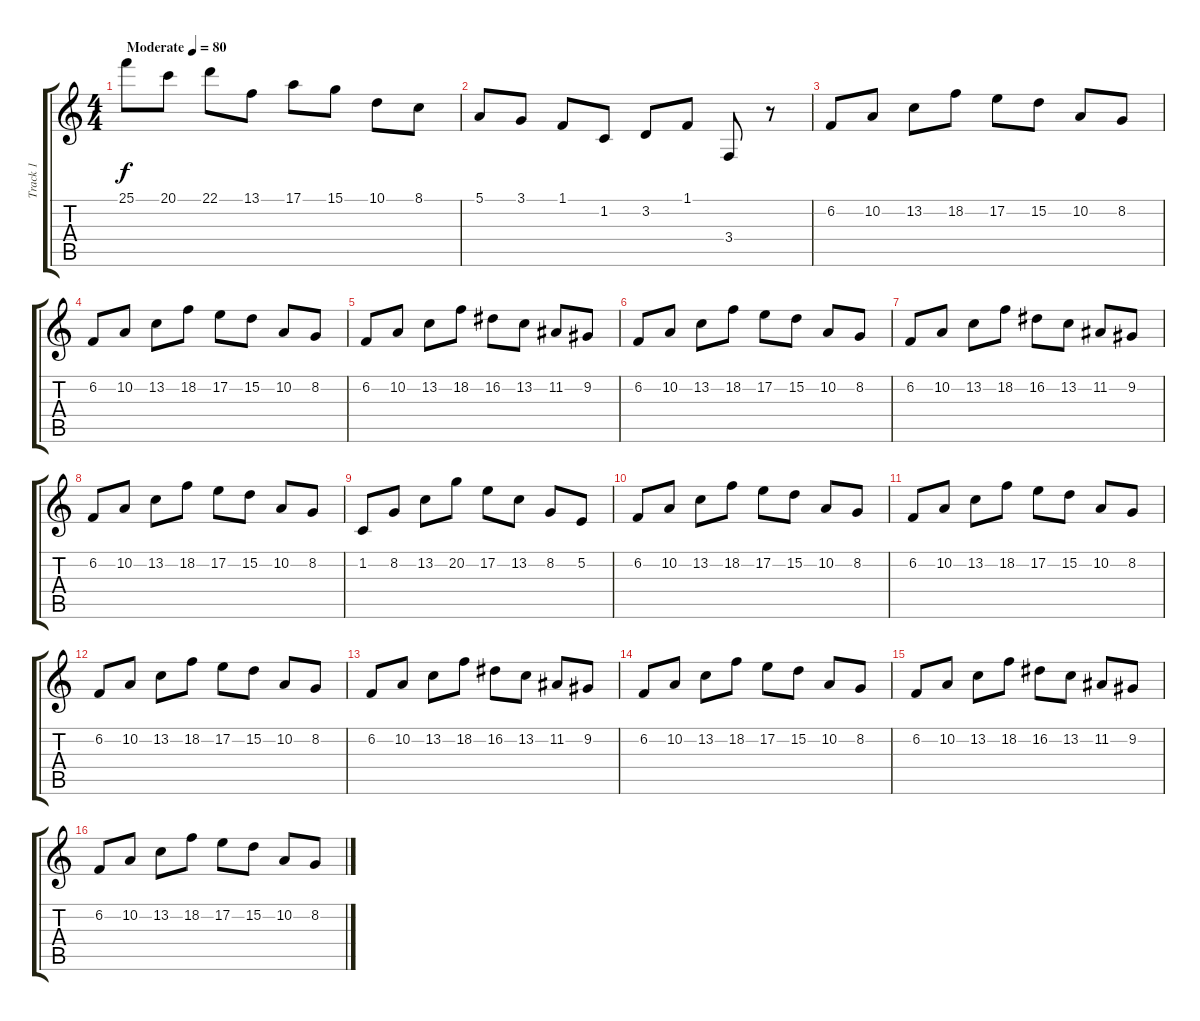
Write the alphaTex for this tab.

\track ("Track 1" "Track 1") {instrument orchestralharp}
\staff {score tabs}
\tuning (E4 B3 G3 D3 A2 E2) {hide}
\ts (4 4)
\tempo (80 "Moderate")
\clef g2
\ks c
25.1.8{dy f instrument orchestralharp} 20.1.8 22.1.8 13.1.8 17.1.8 15.1.8 10.1.8 8.1.8 |
5.1.8 3.1.8 1.1.8 1.2.8 3.2.8 1.1.8 3.4.8 r.8 |
6.2.8 10.2.8 13.2.8 18.2.8 17.2.8 15.2.8 10.2.8 8.2.8 |
6.2.8 10.2.8 13.2.8 18.2.8 17.2.8 15.2.8 10.2.8 8.2.8 |
6.2.8 10.2.8 13.2.8 18.2.8 16.2.8 13.2.8 11.2.8 9.2.8 |
6.2.8 10.2.8 13.2.8 18.2.8 17.2.8 15.2.8 10.2.8 8.2.8 |
6.2.8 10.2.8 13.2.8 18.2.8 16.2.8 13.2.8 11.2.8 9.2.8 |
6.2.8 10.2.8 13.2.8 18.2.8 17.2.8 15.2.8 10.2.8 8.2.8 |
1.2.8 8.2.8 13.2.8 20.2.8 17.2.8 13.2.8 8.2.8 5.2.8 |
6.2.8 10.2.8 13.2.8 18.2.8 17.2.8 15.2.8 10.2.8 8.2.8 |
6.2.8 10.2.8 13.2.8 18.2.8 17.2.8 15.2.8 10.2.8 8.2.8 |
6.2.8 10.2.8 13.2.8 18.2.8 17.2.8 15.2.8 10.2.8 8.2.8 |
6.2.8 10.2.8 13.2.8 18.2.8 16.2.8 13.2.8 11.2.8 9.2.8 |
6.2.8 10.2.8 13.2.8 18.2.8 17.2.8 15.2.8 10.2.8 8.2.8 |
6.2.8 10.2.8 13.2.8 18.2.8 16.2.8 13.2.8 11.2.8 9.2.8 |
6.2.8 10.2.8 13.2.8 18.2.8 17.2.8 15.2.8 10.2.8 8.2.8
